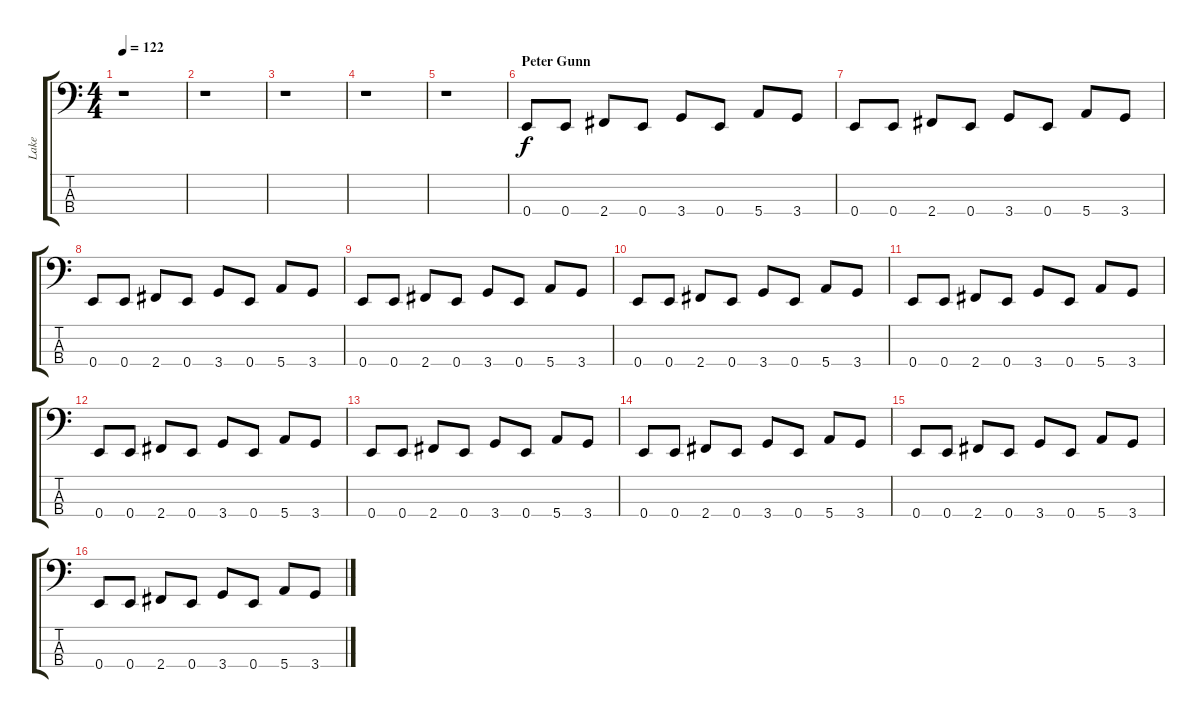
\track ("Lake" "Lake") {instrument fretlessbass}
\staff {score tabs}
\tuning (G2 D2 A1 E1) {hide}
\ts (4 4)
\tempo 122
\clef f4
\ks c
r.1{dy f} |
r.1 |
r.1 |
r.1 |
r.1 |
\section ("" "Peter Gunn")
0.4.8 0.4.8 2.4.8 0.4.8 3.4.8 0.4.8 5.4.8 3.4.8 |
0.4.8 0.4.8 2.4.8 0.4.8 3.4.8 0.4.8 5.4.8 3.4.8 |
0.4.8 0.4.8 2.4.8 0.4.8 3.4.8 0.4.8 5.4.8 3.4.8 |
0.4.8 0.4.8 2.4.8 0.4.8 3.4.8 0.4.8 5.4.8 3.4.8 |
0.4.8 0.4.8 2.4.8 0.4.8 3.4.8 0.4.8 5.4.8 3.4.8 |
0.4.8 0.4.8 2.4.8 0.4.8 3.4.8 0.4.8 5.4.8 3.4.8 |
0.4.8 0.4.8 2.4.8 0.4.8 3.4.8 0.4.8 5.4.8 3.4.8 |
0.4.8 0.4.8 2.4.8 0.4.8 3.4.8 0.4.8 5.4.8 3.4.8 |
0.4.8 0.4.8 2.4.8 0.4.8 3.4.8 0.4.8 5.4.8 3.4.8 |
0.4.8 0.4.8 2.4.8 0.4.8 3.4.8 0.4.8 5.4.8 3.4.8 |
0.4.8 0.4.8 2.4.8 0.4.8 3.4.8 0.4.8 5.4.8 3.4.8
